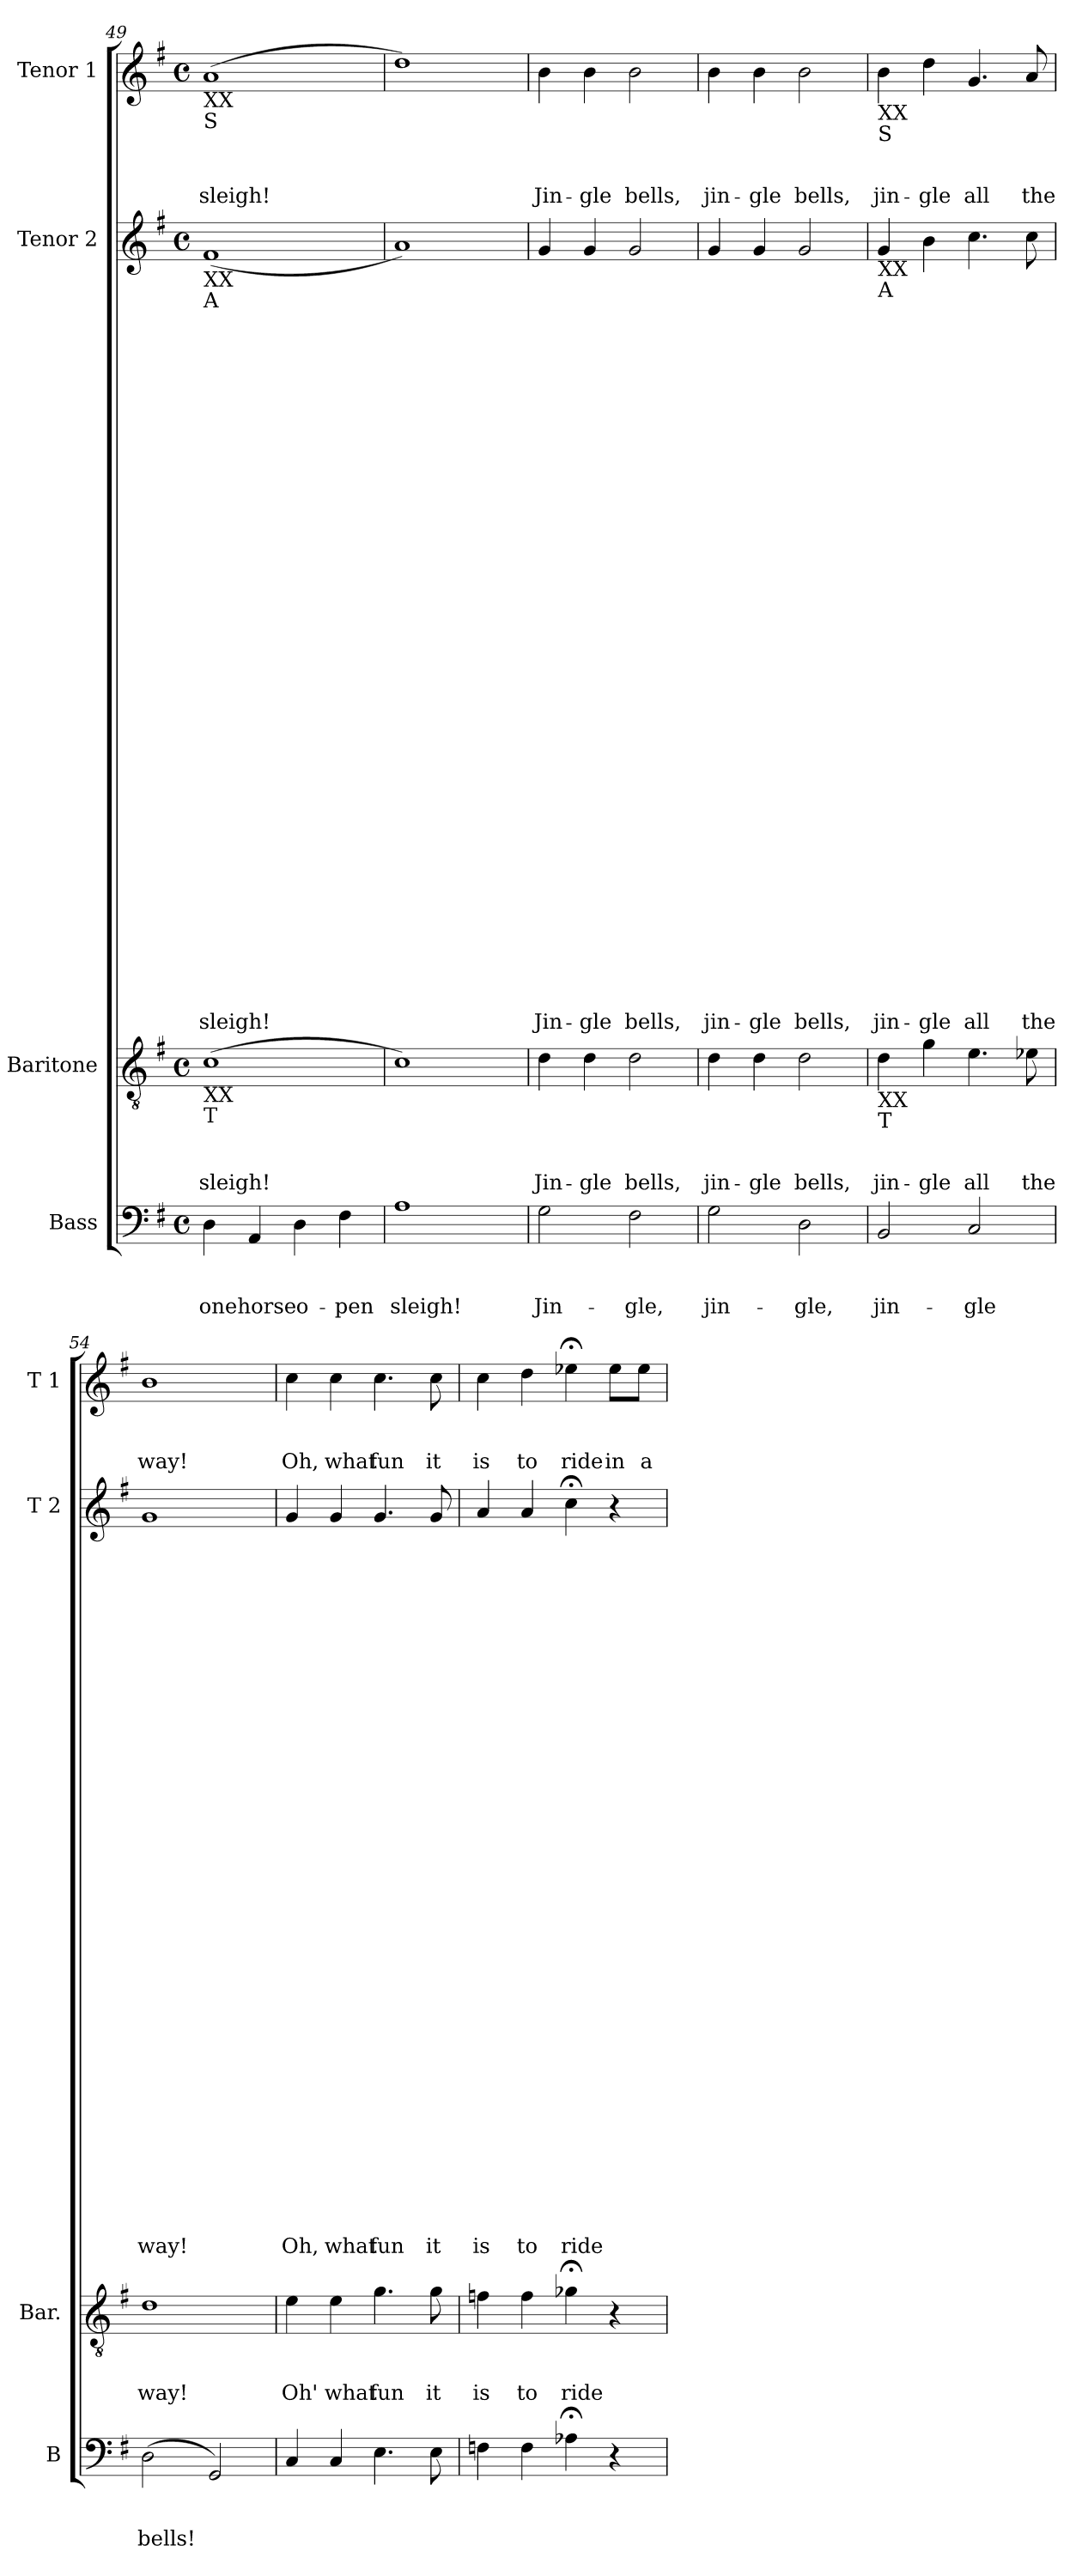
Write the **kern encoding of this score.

**kern	**text	**text	**text	**kern	**text	**text	**text	**kern	**text	**text	**text	**text	**text	**text	**text	**text	**text	**text	**text	**text	**text	**text	**text	**text	**text	**text	**text	**text	**text	**text	**text	**text	**text	**text	**text	**text	**text	**text	**text	**text	**text	**text	**text	**kern	**text	**text	**text
*part4	*part4	*part4	*part4	*part3	*part3	*part3	*part3	*part2	*part2	*part2	*part2	*part2	*part2	*part2	*part2	*part2	*part2	*part2	*part2	*part2	*part2	*part2	*part2	*part2	*part2	*part2	*part2	*part2	*part2	*part2	*part2	*part2	*part2	*part2	*part2	*part2	*part2	*part2	*part2	*part2	*part2	*part2	*part2	*part1	*part1	*part1	*part1
*staff4	*staff4	*staff4	*staff4	*staff3	*staff3	*staff3	*staff3	*staff2	*staff2	*staff2	*staff2	*staff2	*staff2	*staff2	*staff2	*staff2	*staff2	*staff2	*staff2	*staff2	*staff2	*staff2	*staff2	*staff2	*staff2	*staff2	*staff2	*staff2	*staff2	*staff2	*staff2	*staff2	*staff2	*staff2	*staff2	*staff2	*staff2	*staff2	*staff2	*staff2	*staff2	*staff2	*staff2	*staff1	*staff1	*staff1	*staff1
*I"Bass	*	*	*	*I"Baritone	*	*	*	*I"Tenor 2	*	*	*	*	*	*	*	*	*	*	*	*	*	*	*	*	*	*	*	*	*	*	*	*	*	*	*	*	*	*	*	*	*	*	*	*I"Tenor 1	*	*	*
*I'B	*	*	*	*I'Bar.	*	*	*	*I'T 2	*	*	*	*	*	*	*	*	*	*	*	*	*	*	*	*	*	*	*	*	*	*	*	*	*	*	*	*	*	*	*	*	*	*	*	*I'T 1	*	*	*
!!LO:PB:g=z
*clefF4	*	*	*	*clefGv2	*	*	*	*clefG2	*	*	*	*	*	*	*	*	*	*	*	*	*	*	*	*	*	*	*	*	*	*	*	*	*	*	*	*	*	*	*	*	*	*	*	*clefG2	*	*	*
*k[f#]	*	*	*	*k[f#]	*	*	*	*k[f#]	*	*	*	*	*	*	*	*	*	*	*	*	*	*	*	*	*	*	*	*	*	*	*	*	*	*	*	*	*	*	*	*	*	*	*	*k[f#]	*	*	*
*G:	*	*	*	*G:	*	*	*	*G:	*	*	*	*	*	*	*	*	*	*	*	*	*	*	*	*	*	*	*	*	*	*	*	*	*	*	*	*	*	*	*	*	*	*	*	*G:	*	*	*
*M4/4	*	*	*	*M4/4	*	*	*	*M4/4	*	*	*	*	*	*	*	*	*	*	*	*	*	*	*	*	*	*	*	*	*	*	*	*	*	*	*	*	*	*	*	*	*	*	*	*M4/4	*	*	*
*met(c)	*	*	*	*met(c)	*	*	*	*met(c)	*	*	*	*	*	*	*	*	*	*	*	*	*	*	*	*	*	*	*	*	*	*	*	*	*	*	*	*	*	*	*	*	*	*	*	*met(c)	*	*	*
=49	=49	=49	=49	=49	=49	=49	=49	=49	=49	=49	=49	=49	=49	=49	=49	=49	=49	=49	=49	=49	=49	=49	=49	=49	=49	=49	=49	=49	=49	=49	=49	=49	=49	=49	=49	=49	=49	=49	=49	=49	=49	=49	=49	=49	=49	=49	=49
!	!	!	!	!	!	!	!	!	!	!	!	!	!	!	!	!	!	!	!	!	!	!	!	!	!	!	!	!	!	!	!	!	!	!	!	!	!	!	!	!	!	!	!	!LO:TX:b:t=XX	!	!	!
!	!	!	!	!	!	!	!	!	!	!	!	!	!	!	!	!	!	!	!	!	!	!	!	!	!	!	!	!	!	!	!	!	!	!	!	!	!	!	!	!	!	!	!	!LO:TX:b:t=S	!	!	!
!	!	!	!	!	!	!	!	!LO:TX:b:t=XX	!	!	!	!	!	!	!	!	!	!	!	!	!	!	!	!	!	!	!	!	!	!	!	!	!	!	!	!	!	!	!	!	!	!	!	!	!	!	!
!	!	!	!	!	!	!	!	!LO:TX:b:t=A	!	!	!	!	!	!	!	!	!	!	!	!	!	!	!	!	!	!	!	!	!	!	!	!	!	!	!	!	!	!	!	!	!	!	!	!	!	!	!
!	!	!	!	!LO:TX:b:t=XX	!	!	!	!	!	!	!	!	!	!	!	!	!	!	!	!	!	!	!	!	!	!	!	!	!	!	!	!	!	!	!	!	!	!	!	!	!	!	!	!	!	!	!
!	!	!	!	!LO:TX:b:t=T	!	!	!	!	!	!	!	!	!	!	!	!	!	!	!	!	!	!	!	!	!	!	!	!	!	!	!	!	!	!	!	!	!	!	!	!	!	!	!	!	!	!	!
4D\	.	.	one	(1c	.	.	sleigh!	(1f#	.	.	.	.	.	.	.	.	.	.	.	.	.	.	.	.	.	.	.	.	.	.	.	.	.	.	.	.	.	.	.	.	.	.	sleigh!	(1a	.	.	sleigh!
4AA/	.	.	horse	.	.	.	.	.	.	.	.	.	.	.	.	.	.	.	.	.	.	.	.	.	.	.	.	.	.	.	.	.	.	.	.	.	.	.	.	.	.	.	.	.	.	.	.
4D\	.	.	o-	.	.	.	.	.	.	.	.	.	.	.	.	.	.	.	.	.	.	.	.	.	.	.	.	.	.	.	.	.	.	.	.	.	.	.	.	.	.	.	.	.	.	.	.
4F#\	.	.	-pen	.	.	.	.	.	.	.	.	.	.	.	.	.	.	.	.	.	.	.	.	.	.	.	.	.	.	.	.	.	.	.	.	.	.	.	.	.	.	.	.	.	.	.	.
=50	=50	=50	=50	=50	=50	=50	=50	=50	=50	=50	=50	=50	=50	=50	=50	=50	=50	=50	=50	=50	=50	=50	=50	=50	=50	=50	=50	=50	=50	=50	=50	=50	=50	=50	=50	=50	=50	=50	=50	=50	=50	=50	=50	=50	=50	=50	=50
1A	.	.	sleigh!	1c)	.	.	.	1a)	.	.	.	.	.	.	.	.	.	.	.	.	.	.	.	.	.	.	.	.	.	.	.	.	.	.	.	.	.	.	.	.	.	.	.	1dd)	.	.	.
=51	=51	=51	=51	=51	=51	=51	=51	=51	=51	=51	=51	=51	=51	=51	=51	=51	=51	=51	=51	=51	=51	=51	=51	=51	=51	=51	=51	=51	=51	=51	=51	=51	=51	=51	=51	=51	=51	=51	=51	=51	=51	=51	=51	=51	=51	=51	=51
2G\	.	.	Jin-	4d\	.	.	Jin-	4g/	.	.	.	.	.	.	.	.	.	.	.	.	.	.	.	.	.	.	.	.	.	.	.	.	.	.	.	.	.	.	.	.	.	.	Jin-	4b\	.	.	Jin-
.	.	.	.	4d\	.	.	-gle	4g/	.	.	.	.	.	.	.	.	.	.	.	.	.	.	.	.	.	.	.	.	.	.	.	.	.	.	.	.	.	.	.	.	.	.	-gle	4b\	.	.	-gle
2F#\	.	.	-gle,	2d\	.	.	bells,	2g/	.	.	.	.	.	.	.	.	.	.	.	.	.	.	.	.	.	.	.	.	.	.	.	.	.	.	.	.	.	.	.	.	.	.	bells,	2b\	.	.	bells,
=52	=52	=52	=52	=52	=52	=52	=52	=52	=52	=52	=52	=52	=52	=52	=52	=52	=52	=52	=52	=52	=52	=52	=52	=52	=52	=52	=52	=52	=52	=52	=52	=52	=52	=52	=52	=52	=52	=52	=52	=52	=52	=52	=52	=52	=52	=52	=52
2G\	.	.	jin-	4d\	.	.	jin-	4g/	.	.	.	.	.	.	.	.	.	.	.	.	.	.	.	.	.	.	.	.	.	.	.	.	.	.	.	.	.	.	.	.	.	.	jin-	4b\	.	.	jin-
.	.	.	.	4d\	.	.	-gle	4g/	.	.	.	.	.	.	.	.	.	.	.	.	.	.	.	.	.	.	.	.	.	.	.	.	.	.	.	.	.	.	.	.	.	.	-gle	4b\	.	.	-gle
2D\	.	.	-gle,	2d\	.	.	bells,	2g/	.	.	.	.	.	.	.	.	.	.	.	.	.	.	.	.	.	.	.	.	.	.	.	.	.	.	.	.	.	.	.	.	.	.	bells,	2b\	.	.	bells,
!!LO:LB:g=z
=53	=53	=53	=53	=53	=53	=53	=53	=53	=53	=53	=53	=53	=53	=53	=53	=53	=53	=53	=53	=53	=53	=53	=53	=53	=53	=53	=53	=53	=53	=53	=53	=53	=53	=53	=53	=53	=53	=53	=53	=53	=53	=53	=53	=53	=53	=53	=53
!	!	!	!	!	!	!	!	!	!	!	!	!	!	!	!	!	!	!	!	!	!	!	!	!	!	!	!	!	!	!	!	!	!	!	!	!	!	!	!	!	!	!	!	!LO:TX:b:t=XX	!	!	!
!	!	!	!	!	!	!	!	!	!	!	!	!	!	!	!	!	!	!	!	!	!	!	!	!	!	!	!	!	!	!	!	!	!	!	!	!	!	!	!	!	!	!	!	!LO:TX:b:t=S	!	!	!
!	!	!	!	!	!	!	!	!LO:TX:b:t=XX	!	!	!	!	!	!	!	!	!	!	!	!	!	!	!	!	!	!	!	!	!	!	!	!	!	!	!	!	!	!	!	!	!	!	!	!	!	!	!
!	!	!	!	!	!	!	!	!LO:TX:b:t=A	!	!	!	!	!	!	!	!	!	!	!	!	!	!	!	!	!	!	!	!	!	!	!	!	!	!	!	!	!	!	!	!	!	!	!	!	!	!	!
!	!	!	!	!LO:TX:b:t=XX	!	!	!	!	!	!	!	!	!	!	!	!	!	!	!	!	!	!	!	!	!	!	!	!	!	!	!	!	!	!	!	!	!	!	!	!	!	!	!	!	!	!	!
!	!	!	!	!LO:TX:b:t=T	!	!	!	!	!	!	!	!	!	!	!	!	!	!	!	!	!	!	!	!	!	!	!	!	!	!	!	!	!	!	!	!	!	!	!	!	!	!	!	!	!	!	!
2BB/	.	.	jin-	4d\	.	.	jin-	4g/	.	.	.	.	.	.	.	.	.	.	.	.	.	.	.	.	.	.	.	.	.	.	.	.	.	.	.	.	.	.	.	.	.	.	jin-	4b\	.	.	jin-
.	.	.	.	4g\	.	.	-gle	4b\	.	.	.	.	.	.	.	.	.	.	.	.	.	.	.	.	.	.	.	.	.	.	.	.	.	.	.	.	.	.	.	.	.	.	-gle	4dd\	.	.	-gle
2C/	.	.	-gle	4.e\	.	.	all	4.cc\	.	.	.	.	.	.	.	.	.	.	.	.	.	.	.	.	.	.	.	.	.	.	.	.	.	.	.	.	.	.	.	.	.	.	all	4.g/	.	.	all
.	.	.	.	8e-X\	.	.	the	8cc\	.	.	.	.	.	.	.	.	.	.	.	.	.	.	.	.	.	.	.	.	.	.	.	.	.	.	.	.	.	.	.	.	.	.	the	8a/	.	.	the
=54	=54	=54	=54	=54	=54	=54	=54	=54	=54	=54	=54	=54	=54	=54	=54	=54	=54	=54	=54	=54	=54	=54	=54	=54	=54	=54	=54	=54	=54	=54	=54	=54	=54	=54	=54	=54	=54	=54	=54	=54	=54	=54	=54	=54	=54	=54	=54
(2D\	.	.	bells!	1d	.	.	way!	1g	.	.	.	.	.	.	.	.	.	.	.	.	.	.	.	.	.	.	.	.	.	.	.	.	.	.	.	.	.	.	.	.	.	.	way!	1b	.	.	way!
2GG/)	.	.	.	.	.	.	.	.	.	.	.	.	.	.	.	.	.	.	.	.	.	.	.	.	.	.	.	.	.	.	.	.	.	.	.	.	.	.	.	.	.	.	.	.	.	.	.
=55	=55	=55	=55	=55	=55	=55	=55	=55	=55	=55	=55	=55	=55	=55	=55	=55	=55	=55	=55	=55	=55	=55	=55	=55	=55	=55	=55	=55	=55	=55	=55	=55	=55	=55	=55	=55	=55	=55	=55	=55	=55	=55	=55	=55	=55	=55	=55
4C/	.	.	.	4e\	.	.	Oh'	4g/	.	.	.	.	.	.	.	.	.	.	.	.	.	.	.	.	.	.	.	.	.	.	.	.	.	.	.	.	.	.	.	.	.	.	Oh,	4cc\	.	.	Oh,
4C/	.	.	.	4e\	.	.	what	4g/	.	.	.	.	.	.	.	.	.	.	.	.	.	.	.	.	.	.	.	.	.	.	.	.	.	.	.	.	.	.	.	.	.	.	what	4cc\	.	.	what
4.E\	.	.	.	4.g\	.	.	fun	4.g/	.	.	.	.	.	.	.	.	.	.	.	.	.	.	.	.	.	.	.	.	.	.	.	.	.	.	.	.	.	.	.	.	.	.	fun	4.cc\	.	.	fun
8E\	.	.	.	8g\	.	.	it	8g/	.	.	.	.	.	.	.	.	.	.	.	.	.	.	.	.	.	.	.	.	.	.	.	.	.	.	.	.	.	.	.	.	.	.	it	8cc\	.	.	it
=56	=56	=56	=56	=56	=56	=56	=56	=56	=56	=56	=56	=56	=56	=56	=56	=56	=56	=56	=56	=56	=56	=56	=56	=56	=56	=56	=56	=56	=56	=56	=56	=56	=56	=56	=56	=56	=56	=56	=56	=56	=56	=56	=56	=56	=56	=56	=56
4Fn\	.	.	.	4fn\	.	.	is	4a/	.	.	.	.	.	.	.	.	.	.	.	.	.	.	.	.	.	.	.	.	.	.	.	.	.	.	.	.	.	.	.	.	.	.	is	4cc\	.	.	is
4F\	.	.	.	4f\	.	.	to	4a/	.	.	.	.	.	.	.	.	.	.	.	.	.	.	.	.	.	.	.	.	.	.	.	.	.	.	.	.	.	.	.	.	.	.	to	4dd\	.	.	to
4A-X;<\	.	.	.	4g-X;<\	.	.	ride	4cc;<\	.	.	.	.	.	.	.	.	.	.	.	.	.	.	.	.	.	.	.	.	.	.	.	.	.	.	.	.	.	.	.	.	.	.	ride	4ee-X;<\	.	.	ride
4r	.	.	.	4r	.	.	.	4r	.	.	.	.	.	.	.	.	.	.	.	.	.	.	.	.	.	.	.	.	.	.	.	.	.	.	.	.	.	.	.	.	.	.	.	8ee-\L	.	.	in
.	.	.	.	.	.	.	.	.	.	.	.	.	.	.	.	.	.	.	.	.	.	.	.	.	.	.	.	.	.	.	.	.	.	.	.	.	.	.	.	.	.	.	.	8ee-\J	.	.	a
=	=	=	=	=	=	=	=	=	=	=	=	=	=	=	=	=	=	=	=	=	=	=	=	=	=	=	=	=	=	=	=	=	=	=	=	=	=	=	=	=	=	=	=	=	=	=	=
*-	*-	*-	*-	*-	*-	*-	*-	*-	*-	*-	*-	*-	*-	*-	*-	*-	*-	*-	*-	*-	*-	*-	*-	*-	*-	*-	*-	*-	*-	*-	*-	*-	*-	*-	*-	*-	*-	*-	*-	*-	*-	*-	*-	*-	*-	*-	*-
